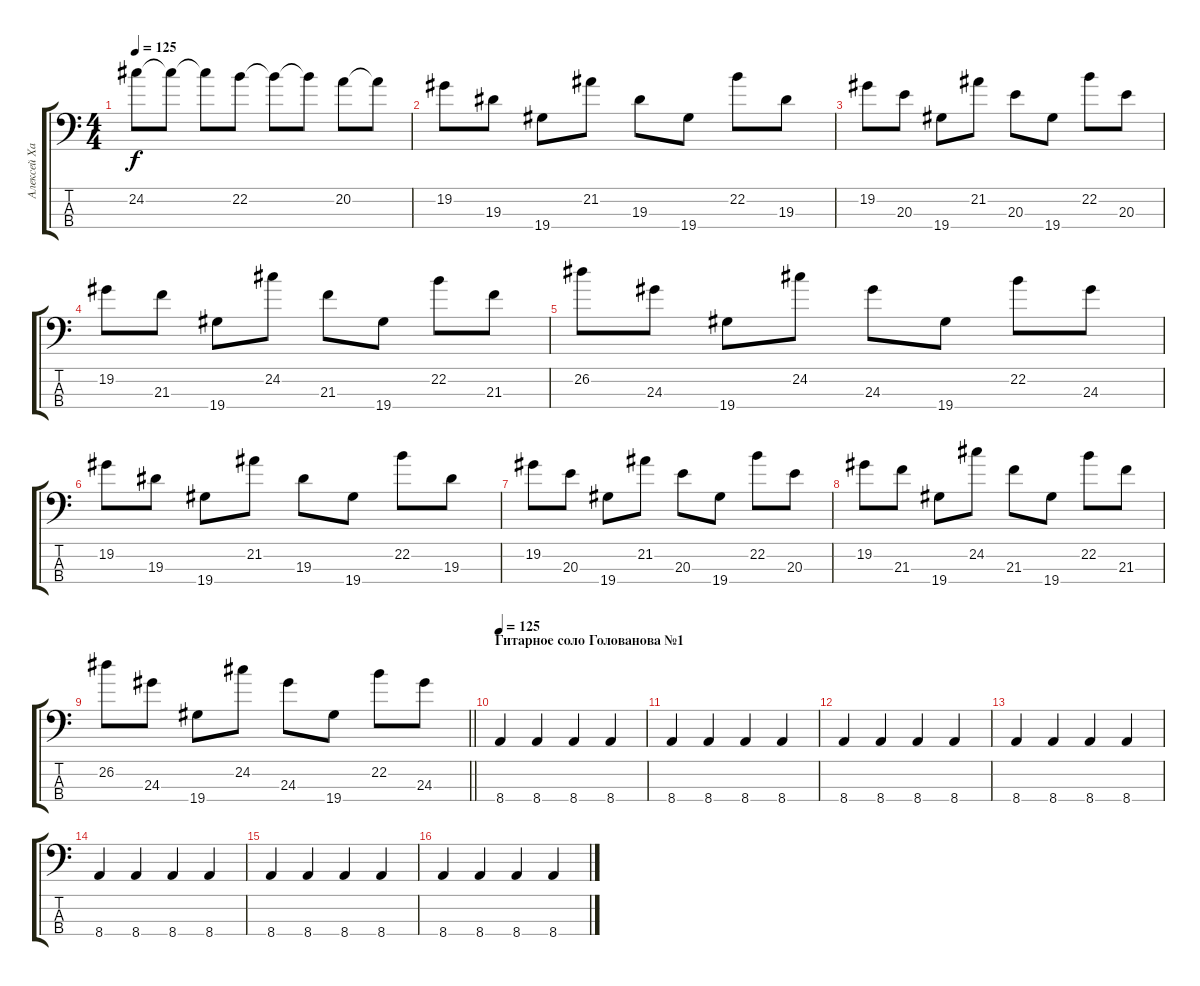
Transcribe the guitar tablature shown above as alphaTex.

\track ("Алексей Харьков" "Алексей Ха") {instrument slapbass1}
\staff {score tabs}
\tuning (Gb2 Db2 Ab1 Db1) {hide}
\ts (4 4)
\tempo 125
\clef f4
\ks c
24.2.8{dy f} 24.2{t}.8 24.2{t}.8 22.2.8 22.2{t}.8 22.2{t}.8 20.2.8 20.2{t}.8 |
19.2.8 19.3.8 19.4.8 21.2.8 19.3.8 19.4.8 22.2.8 19.3.8 |
19.2.8 20.3.8 19.4.8 21.2.8 20.3.8 19.4.8 22.2.8 20.3.8 |
19.2.8 21.3.8 19.4.8 24.2.8 21.3.8 19.4.8 22.2.8 21.3.8 |
26.2.8 24.3.8 19.4.8 24.2.8 24.3.8 19.4.8 22.2.8 24.3.8 |
19.2.8 19.3.8 19.4.8 21.2.8 19.3.8 19.4.8 22.2.8 19.3.8 |
19.2.8 20.3.8 19.4.8 21.2.8 20.3.8 19.4.8 22.2.8 20.3.8 |
19.2.8 21.3.8 19.4.8 24.2.8 21.3.8 19.4.8 22.2.8 21.3.8 |
\barLineRight lightlight
26.2.8 24.3.8 19.4.8 24.2.8 24.3.8 19.4.8 22.2.8 24.3.8 |
\section ("" "Гитарное соло Голованова №1")
\tempo 125
8.4.4{volume 16} 8.4.4 8.4.4 8.4.4 |
8.4.4 8.4.4 8.4.4 8.4.4 |
8.4.4 8.4.4 8.4.4 8.4.4 |
8.4.4 8.4.4 8.4.4 8.4.4 |
8.4.4 8.4.4 8.4.4 8.4.4 |
8.4.4 8.4.4 8.4.4 8.4.4 |
8.4.4 8.4.4 8.4.4 8.4.4
